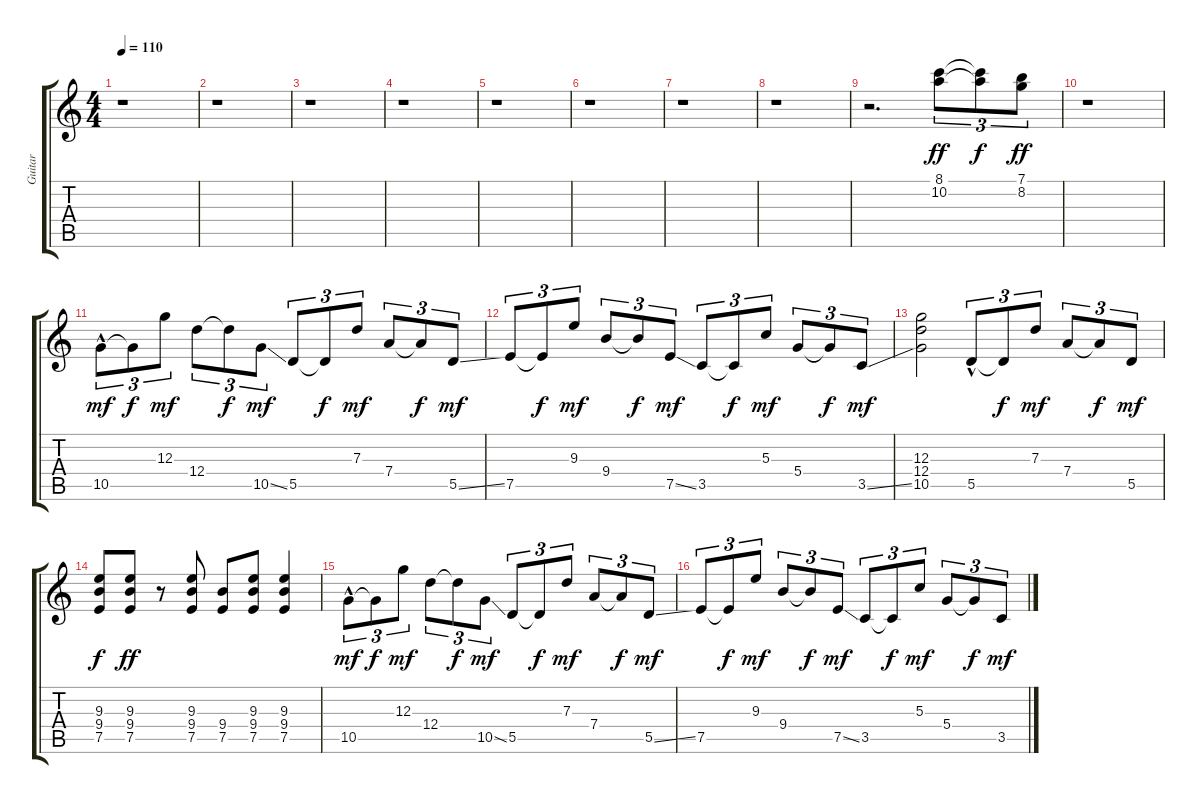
\track ("Guitar" "Guitar") {instrument overdrivenguitar}
\staff {score tabs}
\tuning (E4 B3 G3 D3 A2 E2) {hide}
\ts (4 4)
\tempo 110
\clef g2
\ks c
r.1{dy ff} |
r.1 |
r.1 |
r.1 |
r.1 |
r.1 |
r.1 |
r.1 |
r.2{d} (8.1 10.2).8{tu (3 2)} (8.1{t} 10.2{t}).8{tu (3 2) dy f} (7.1 8.2).8{tu (3 2) dy ff} |
r.1 |
10.5{hac}.8{tu (3 2) dy mf} 10.5{t}.8{tu (3 2) dy f} 12.3.8{tu (3 2) dy mf} 12.4.8{tu (3 2)} 12.4{t}.8{tu (3 2) dy f} 10.5{ss}.8{tu (3 2) dy mf} 5.5.8{tu (3 2)} 5.5{t}.8{tu (3 2) dy f} 7.3.8{tu (3 2) dy mf} 7.4.8{tu (3 2)} 7.4{t}.8{tu (3 2) dy f} 5.5{ss}.8{tu (3 2) dy mf} |
7.5.8{tu (3 2)} 7.5{t}.8{tu (3 2) dy f} 9.3.8{tu (3 2) dy mf} 9.4.8{tu (3 2)} 9.4{t}.8{tu (3 2) dy f} 7.5{ss}.8{tu (3 2) dy mf} 3.5.8{tu (3 2)} 3.5{t}.8{tu (3 2) dy f} 5.3.8{tu (3 2) dy mf} 5.4.8{tu (3 2)} 5.4{t}.8{tu (3 2) dy f} 3.5{ss}.8{tu (3 2) dy mf} |
(12.3 12.4 10.5).2 5.5{hac}.8{tu (3 2)} 5.5{t}.8{tu (3 2) dy f} 7.3.8{tu (3 2) dy mf} 7.4.8{tu (3 2)} 7.4{t}.8{tu (3 2) dy f} 5.5.8{tu (3 2) dy mf} |
(9.3 9.4 7.5).8{dy f} (9.3 9.4 7.5).8{dy ff} r.8 (9.3 9.4 7.5).8 (9.4 7.5).8 (9.3 9.4 7.5).8 (9.3 9.4 7.5).4 |
10.5{hac}.8{tu (3 2) dy mf} 10.5{t}.8{tu (3 2) dy f} 12.3.8{tu (3 2) dy mf} 12.4.8{tu (3 2)} 12.4{t}.8{tu (3 2) dy f} 10.5{ss}.8{tu (3 2) dy mf} 5.5.8{tu (3 2)} 5.5{t}.8{tu (3 2) dy f} 7.3.8{tu (3 2) dy mf} 7.4.8{tu (3 2)} 7.4{t}.8{tu (3 2) dy f} 5.5{ss}.8{tu (3 2) dy mf} |
7.5.8{tu (3 2)} 7.5{t}.8{tu (3 2) dy f} 9.3.8{tu (3 2) dy mf} 9.4.8{tu (3 2)} 9.4{t}.8{tu (3 2) dy f} 7.5{ss}.8{tu (3 2) dy mf} 3.5.8{tu (3 2)} 3.5{t}.8{tu (3 2) dy f} 5.3.8{tu (3 2) dy mf} 5.4.8{tu (3 2)} 5.4{t}.8{tu (3 2) dy f} 3.5{ss}.8{tu (3 2) dy mf}
